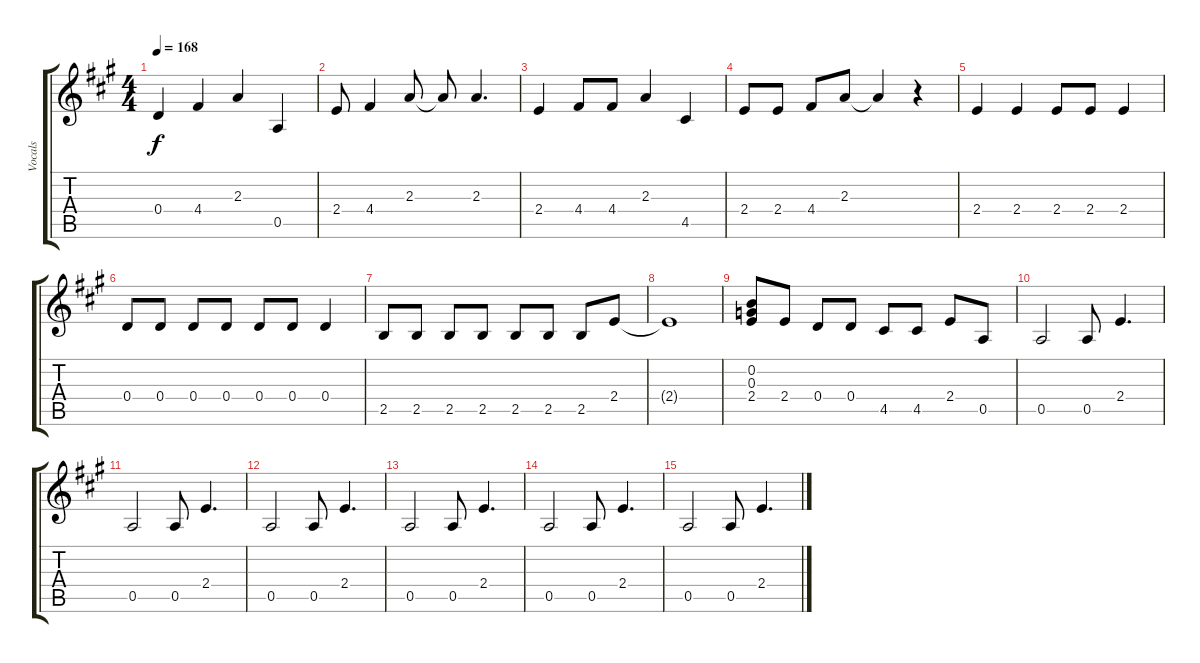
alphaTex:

\track ("Vocals" "Vocals") {instrument contrabass}
\staff {score tabs}
\tuning (E4 B3 G3 D3 A2 E2) {hide}
\ts (4 4)
\tempo 168
\clef g2
\ks a
0.4.4{dy f} 4.4.4 2.3.4 0.5.4 |
2.4.8 4.4.4 2.3.8 2.3{t}.8 2.3.4{d} |
2.4.4 4.4.8 4.4.8 2.3.4 4.5.4 |
2.4.8 2.4.8 4.4.8 2.3.8 2.3{t}.4 r.4 |
2.4.4 2.4.4 2.4.8 2.4.8 2.4.4 |
0.4.8 0.4.8 0.4.8 0.4.8 0.4.8 0.4.8 0.4.4 |
2.5.8 2.5.8 2.5.8 2.5.8 2.5.8 2.5.8 2.5.8 2.4.8 |
2.4{t}.1 |
(0.2 0.3 2.4).8 2.4.8 0.4.8 0.4.8 4.5.8 4.5.8 2.4.8 0.5.8 |
0.5.2 0.5.8 2.4.4{d} |
0.5.2 0.5.8 2.4.4{d} |
0.5.2 0.5.8 2.4.4{d} |
0.5.2 0.5.8 2.4.4{d} |
0.5.2{volume 0} 0.5.8 2.4.4{d} |
0.5.2 0.5.8 2.4.4{d}
